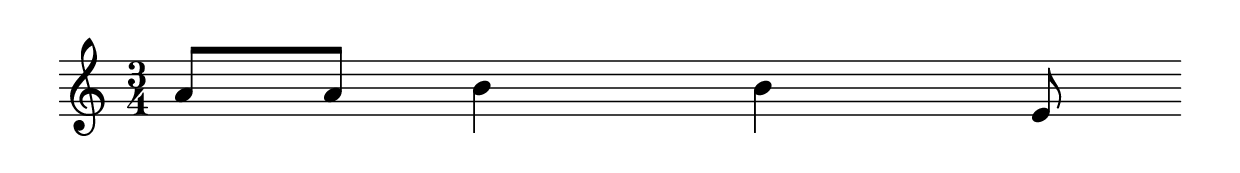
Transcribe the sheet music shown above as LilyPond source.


\version "2.22.0"  
\header {
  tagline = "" \language "english"
}

#(set-global-staff-size 26)

\score {
    \fixed c' {
      \time 3/4
      \omit Score.BarLine
      a8 a8 b4 b4 e8
    }
    \layout {
      indent = 0\mm
      ragged-right = ##f
      \context {
        \Score
        \remove "Bar_number_engraver"
      }
    }
}
